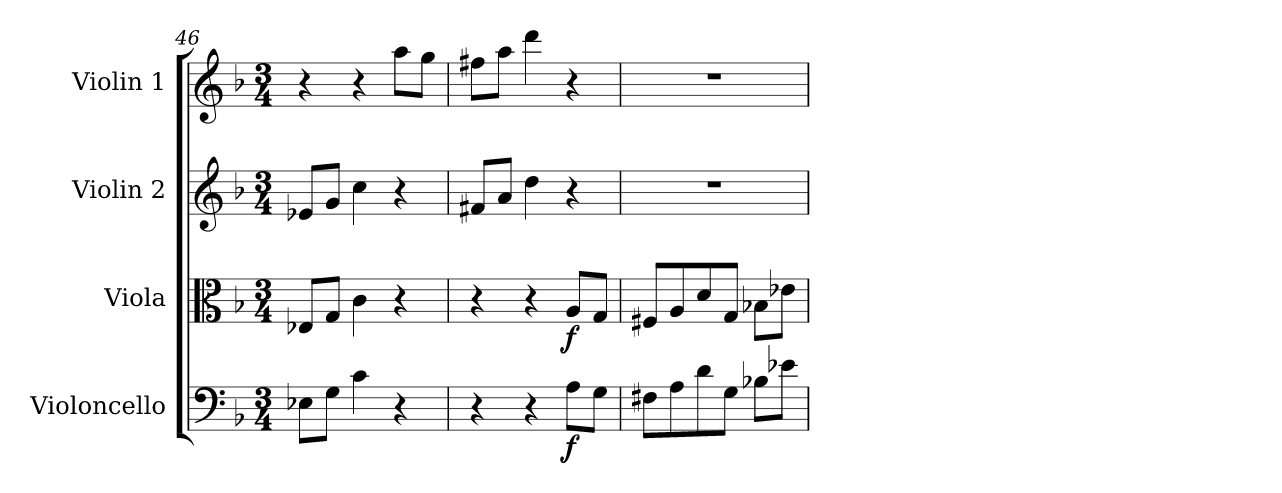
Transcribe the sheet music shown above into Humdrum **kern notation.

**kern	**dynam	**kern	**dynam	**kern	**kern
*part4	*part4	*part3	*part3	*part2	*part1
*staff4	*staff4	*staff3	*staff3	*staff2	*staff1
*I"Violoncello	*	*I"Viola	*	*I"Violin 2	*I"Violin 1
*I'Vc	*	*I'Vla	*	*I'Vln	*I'Vln
*clefF4	*	*clefC3	*	*clefG2	*clefG2
*k[b-]	*	*k[b-]	*	*k[b-]	*k[b-]
*M3/4	*	*M3/4	*	*M3/4	*M3/4
=46	=46	=46	=46	=46	=46
8E-X\L	.	8E-X/L	.	8e-X/L	4r
8G\J	.	8G/J	.	8g/J	.
4c\	.	4c\	.	4cc\	4r
4r	.	4r	.	4r	8aa\L
.	.	.	.	.	8gg\J
=47	=47	=47	=47	=47	=47
4r	.	4r	.	8f#X/L	8ff#X\L
.	.	.	.	8a/J	8aa\J
4r	.	4r	.	4dd\	4ddd\
!	!LO:DY:b	!	!LO:DY:b	!	!
8A\L	f	8A/L	f	4r	4r
8G\J	.	8G/J	.	.	.
=48	=48	=48	=48	=48	=48
8F#X\L	.	8F#X/L	.	2.r	2.r
8A\	.	8A/	.	.	.
8d\	.	8d/	.	.	.
8G\J	.	8G/J	.	.	.
8B-X\L	.	8B-X\L	.	.	.
8e-X\J	.	8e-X\J	.	.	.
=	=	=	=	=	=
*-	*-	*-	*-	*-	*-
